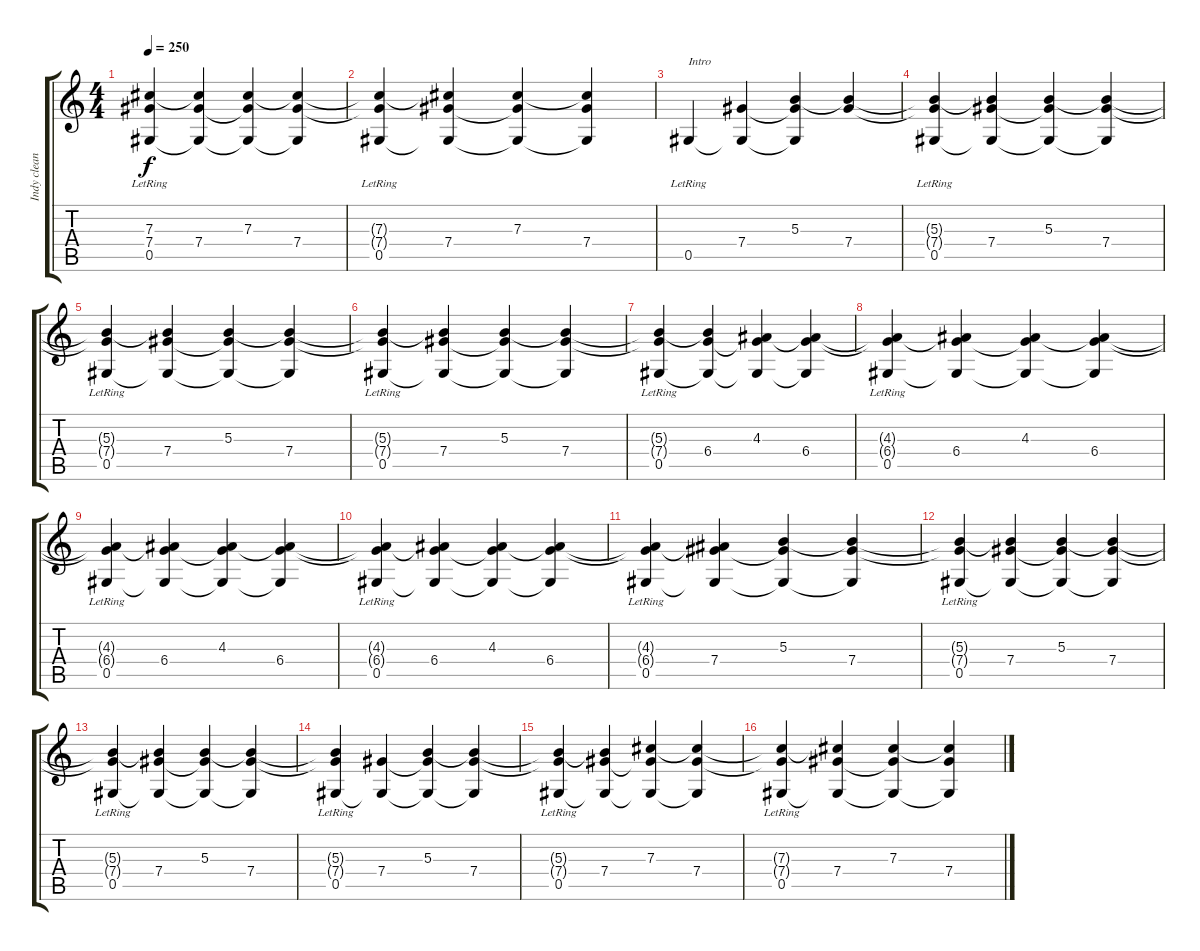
\track ("Indy clean" "Indy clean") {instrument electricguitarclean}
\staff {score tabs}
\tuning (Eb4 Bb3 Gb3 Db3 Ab2 Eb2) {hide}
\ts (4 4)
\tempo 250
\clef g2
\ks c
(7.3{t} 7.4{t} 0.5{lr}).4{dy f} (7.3{t} 7.4 0.5{t}).4 (7.3 7.4{t} 0.5{t}).4 (7.3{t} 7.4 0.5{t}).4 |
(7.3{t} 7.4{t} 0.5{lr}).4 (7.3{t} 7.4 0.5{t}).4 (7.3 7.4{t} 0.5{t}).4 (7.3{t} 7.4 0.5{t}).4 |
0.5{lr}.4{txt "Intro"} (7.4 0.5{t}).4 (5.3 7.4{t} 0.5{t}).4 (5.3{t} 7.4).4 |
(5.3{t} 7.4{t} 0.5{lr}).4 (5.3{t} 7.4 0.5{t}).4 (5.3 7.4{t} 0.5{t}).4 (5.3{t} 7.4 0.5{t}).4 |
(5.3{t} 7.4{t} 0.5{lr}).4 (5.3{t} 7.4 0.5{t}).4 (5.3 7.4{t} 0.5{t}).4 (5.3{t} 7.4 0.5{t}).4 |
(5.3{t} 7.4{t} 0.5{lr}).4 (5.3{t} 7.4 0.5{t}).4 (5.3 7.4{t} 0.5{t}).4 (5.3{t} 7.4 0.5{t}).4 |
(5.3{t} 7.4{t} 0.5{lr}).4 (5.3{t} 6.4 0.5{t}).4 (4.3 6.4{t} 0.5{t}).4 (4.3{t} 6.4 0.5{t}).4 |
(4.3{t} 6.4{t} 0.5{lr}).4 (4.3{t} 6.4 0.5{t}).4 (4.3 6.4{t} 0.5{t}).4 (4.3{t} 6.4 0.5{t}).4 |
(4.3{t} 6.4{t} 0.5{lr}).4 (4.3{t} 6.4 0.5{t}).4 (4.3 6.4{t} 0.5{t}).4 (4.3{t} 6.4 0.5{t}).4 |
(4.3{t} 6.4{t} 0.5{lr}).4 (4.3{t} 6.4 0.5{t}).4 (4.3 6.4{t} 0.5{t}).4 (4.3{t} 6.4 0.5{t}).4 |
(4.3{t} 6.4{t} 0.5{lr}).4 (4.3{t} 7.4 0.5{t}).4 (5.3 7.4{t} 0.5{t}).4 (5.3{t} 7.4 0.5{t}).4 |
(5.3{t} 7.4{t} 0.5{lr}).4 (5.3{t} 7.4 0.5{t}).4 (5.3 7.4{t} 0.5{t}).4 (5.3{t} 7.4 0.5{t}).4 |
(5.3{t} 7.4{t} 0.5{lr}).4 (5.3{t} 7.4 0.5{t}).4 (5.3 7.4{t} 0.5{t}).4 (5.3{t} 7.4 0.5{t}).4 |
(5.3{t} 7.4{t} 0.5{lr}).4 (7.4 0.5{t}).4 (5.3 7.4{t} 0.5{t}).4 (5.3{t} 7.4 0.5{t}).4 |
(5.3{t} 7.4{t} 0.5{lr}).4 (5.3{t} 7.4 0.5{t}).4 (7.3 7.4{t} 0.5{t}).4 (7.3{t} 7.4 0.5{t}).4 |
(7.3{t} 7.4{t} 0.5{lr}).4 (7.3{t} 7.4 0.5{t}).4 (7.3 7.4{t} 0.5{t}).4 (7.3{t} 7.4 0.5{t}).4
